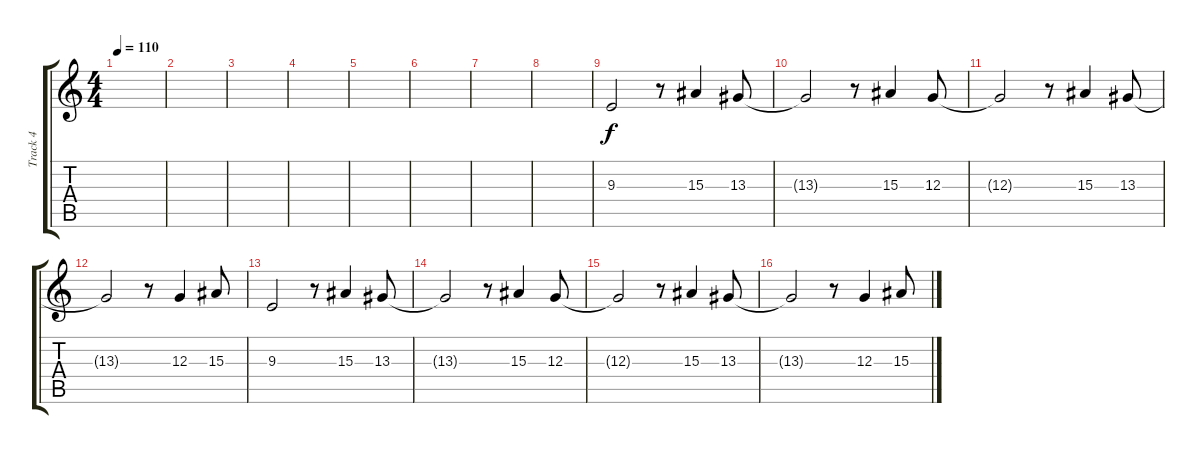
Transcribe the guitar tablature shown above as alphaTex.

\track ("Track 4" "Track 4") {instrument violin}
\staff {score tabs}
\tuning (E4 B3 G3 D3 A2 E2) {hide}
\ts (4 4)
\tempo 110
\clef g2
\ks c
|
|
|
|
|
|
|
|
9.3.2 r.8 15.3.4 13.3.8 |
13.3{t}.2 r.8 15.3.4 12.3.8 |
12.3{t}.2 r.8 15.3.4 13.3.8 |
13.3{t}.2 r.8 12.3.4 15.3.8 |
9.3.2 r.8 15.3.4 13.3.8 |
13.3{t}.2 r.8 15.3.4 12.3.8 |
12.3{t}.2 r.8 15.3.4 13.3.8 |
13.3{t}.2 r.8 12.3.4 15.3.8
